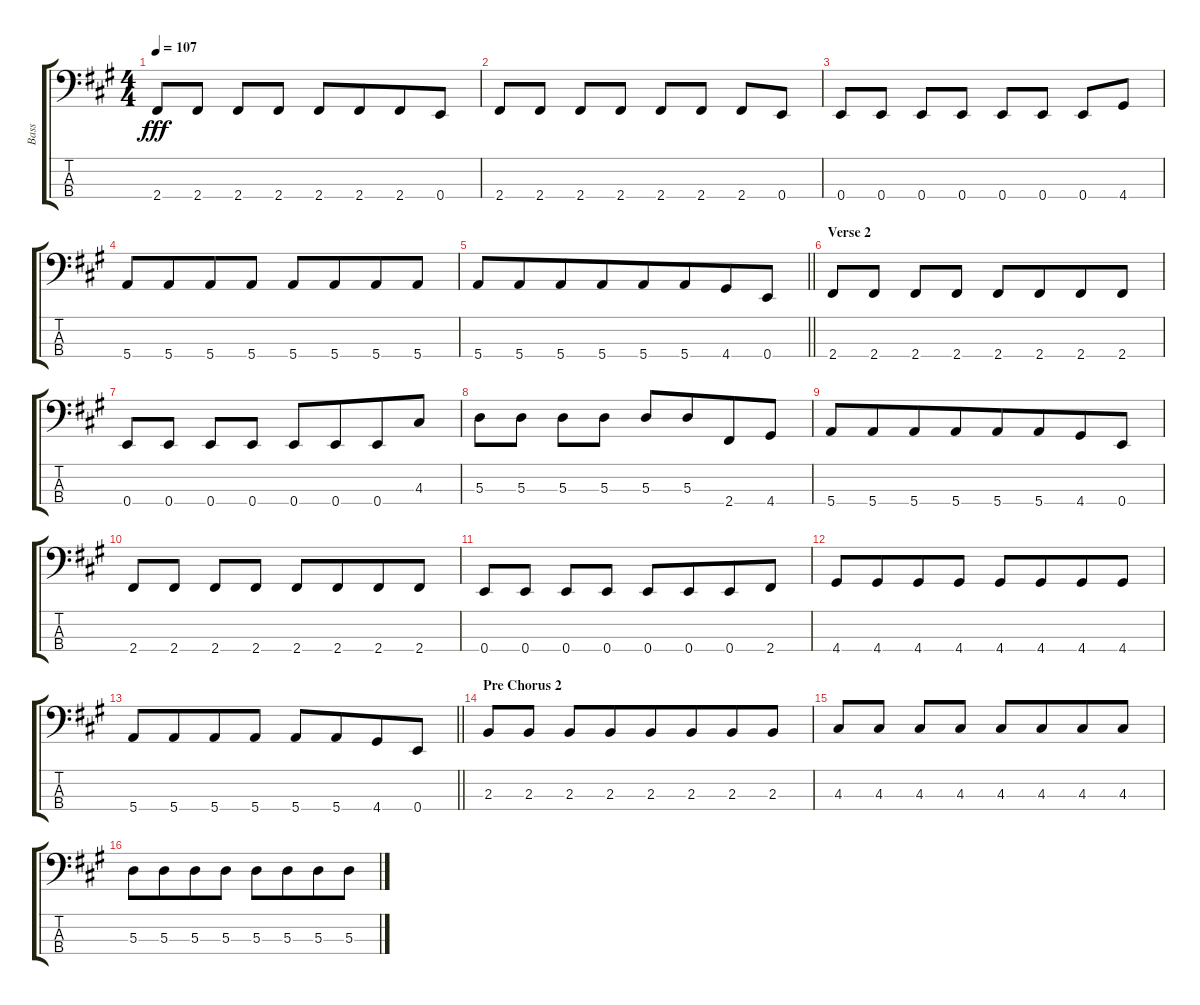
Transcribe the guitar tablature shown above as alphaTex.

\track ("Bass" "Bass") {instrument electricbasspick bank 255}
\staff {score tabs}
\tuning (G2 D2 A1 E1) {hide}
\ts (4 4)
\tempo 107
\clef f4
\ks a
2.4.8{dy fff beam merge} 2.4.8 2.4.8 2.4.8 2.4.8 2.4.8{beam merge} 2.4.8 0.4.8 |
2.4.8{beam merge} 2.4.8 2.4.8 2.4.8 2.4.8{beam merge} 2.4.8 2.4.8{beam merge} 0.4.8 |
0.4.8{beam merge} 0.4.8 0.4.8 0.4.8 0.4.8{beam merge} 0.4.8 0.4.8{beam merge} 4.4.8 |
5.4.8 5.4.8{beam merge} 5.4.8{beam merge} 5.4.8 5.4.8{beam merge} 5.4.8{beam merge} 5.4.8 5.4.8 |
\barLineRight lightlight
5.4.8{beam merge} 5.4.8{beam merge} 5.4.8{beam merge} 5.4.8{beam merge} 5.4.8 5.4.8{beam merge} 4.4.8{beam merge} 0.4.8 |
\section ("" "Verse 2")
2.4.8{beam merge} 2.4.8 2.4.8 2.4.8 2.4.8 2.4.8{beam merge} 2.4.8 2.4.8 |
0.4.8{beam merge} 0.4.8 0.4.8 0.4.8 0.4.8 0.4.8{beam merge} 0.4.8 4.3.8 |
5.3.8 5.3.8 5.3.8{beam merge} 5.3.8 5.3.8 5.3.8{beam merge} 2.4.8 4.4.8 |
5.4.8{beam merge} 5.4.8{beam merge} 5.4.8{beam merge} 5.4.8{beam merge} 5.4.8 5.4.8{beam merge} 4.4.8{beam merge} 0.4.8 |
2.4.8{beam merge} 2.4.8 2.4.8 2.4.8 2.4.8 2.4.8{beam merge} 2.4.8 2.4.8 |
0.4.8{beam merge} 0.4.8 0.4.8 0.4.8 0.4.8 0.4.8{beam merge} 0.4.8 2.4.8 |
4.4.8 4.4.8{beam merge} 4.4.8{beam merge} 4.4.8 4.4.8{beam merge} 4.4.8{beam merge} 4.4.8 4.4.8 |
\barLineRight lightlight
5.4.8 5.4.8{beam merge} 5.4.8{beam merge} 5.4.8 5.4.8{beam merge} 5.4.8{beam merge} 4.4.8 0.4.8 |
\section ("" "Pre Chorus 2")
2.3.8{beam merge} 2.3.8 2.3.8 2.3.8{beam merge} 2.3.8 2.3.8{beam merge} 2.3.8 2.3.8 |
4.3.8 4.3.8 4.3.8{beam merge} 4.3.8 4.3.8 4.3.8{beam merge} 4.3.8{beam merge} 4.3.8 |
5.3.8 5.3.8{beam merge} 5.3.8 5.3.8 5.3.8 5.3.8{beam merge} 5.3.8{beam merge} 5.3.8
